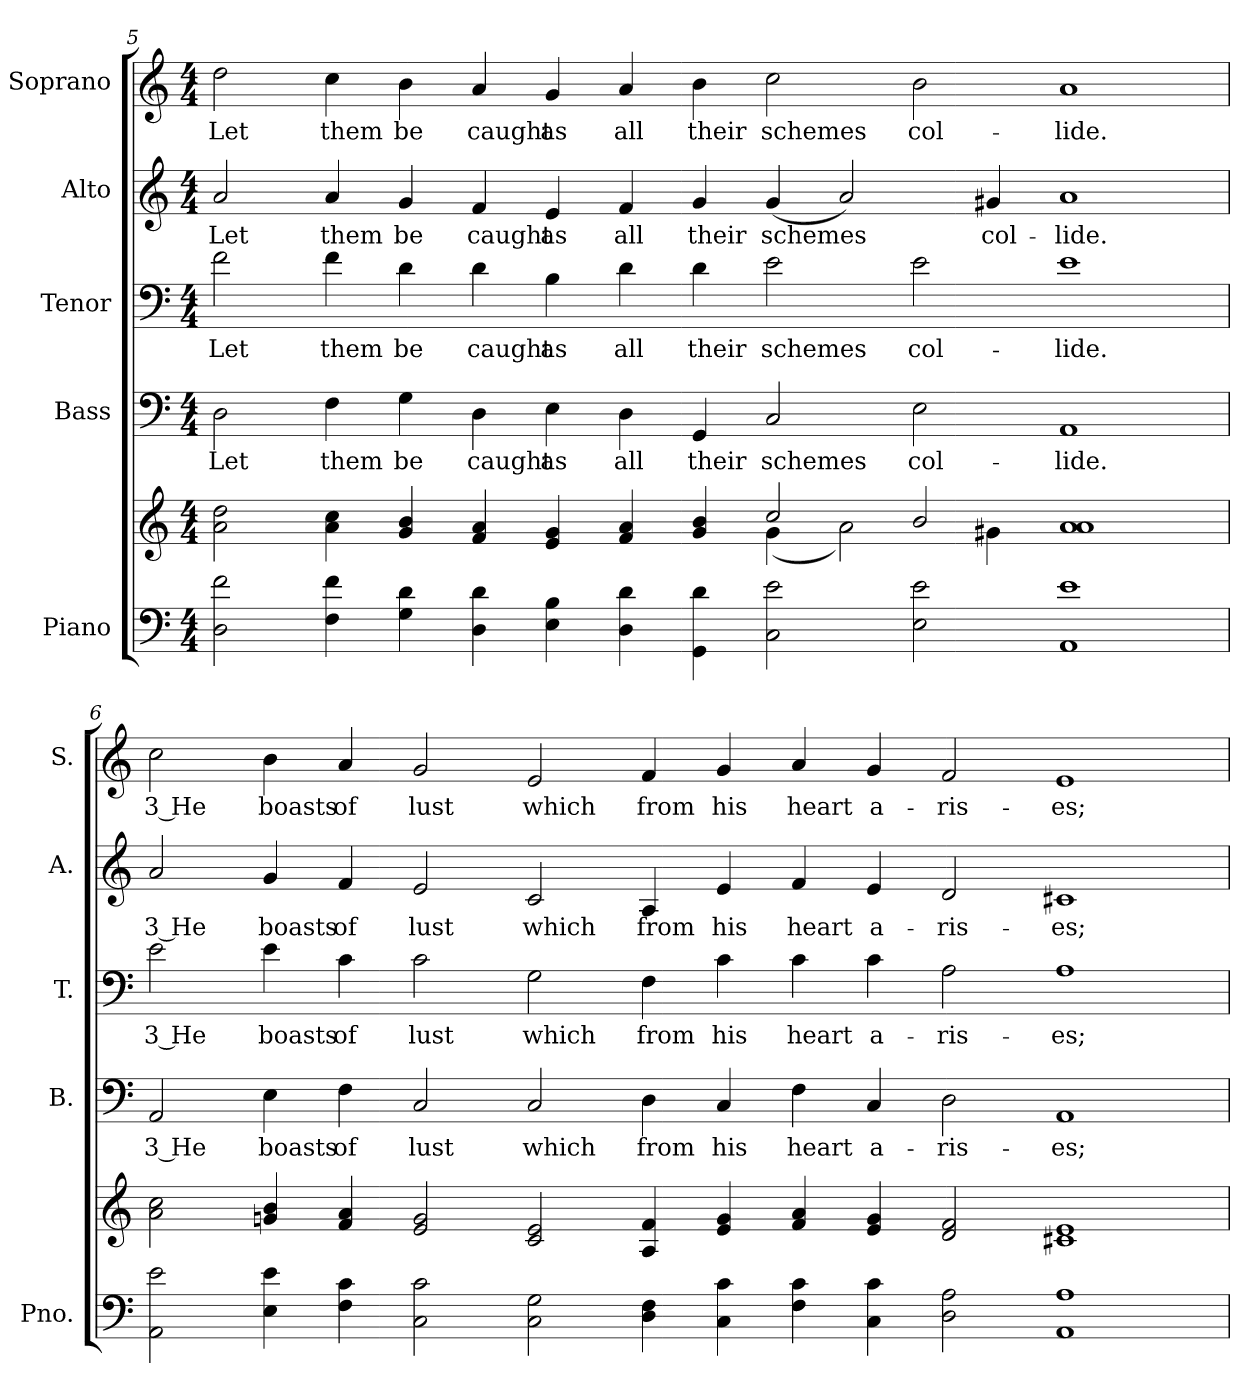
**kern	**kern	**kern	**text	**kern	**text	**kern	**text	**kern	**text
*part5	*part5	*part4	*part4	*part3	*part3	*part2	*part2	*part1	*part1
*staff6	*staff5	*staff4	*staff4	*staff3	*staff3	*staff2	*staff2	*staff1	*staff1
*I"Piano	*	*I"Bass	*	*I"Tenor	*	*I"Alto	*	*I"Soprano	*
*I'Pno.	*	*I'B.	*	*I'T.	*	*I'A.	*	*I'S.	*
!!LO:PB:g=z
*clefF4	*clefG2	*clefF4	*	*clefF4	*	*clefG2	*	*clefG2	*
*k[]	*k[]	*k[]	*	*k[]	*	*k[]	*	*k[]	*
*C:	*C:	*C:	*	*C:	*	*C:	*	*C:	*
*M4/4	*M4/4	*M4/4	*	*M4/4	*	*M4/4	*	*M4/4	*
=5	=5	=5	=5	=5	=5	=5	=5	=5	=5
*	*^	*	*	*	*	*	*	*	*
!	!	!	!	!LO:LY:b:color=#000000	!	!	!	!	!	!
!	!	!	!	!	!	!LO:LY:b:color=#000000	!	!	!	!
!	!	!	!	!	!	!	!	!LO:LY:b:color=#000000	!	!
!	!	!	!	!	!	!	!	!	!	!LO:LY:b:color=#000000
2Di\ 2fi	2ai\ 2ddi	1ryy	2Di\	Let	2fi\	Let	2ai/	Let	2ddi\	Let
!	!	!	!	!LO:LY:b:color=#000000	!	!	!	!	!	!
!	!	!	!	!	!	!LO:LY:b:color=#000000	!	!	!	!
!	!	!	!	!	!	!	!	!LO:LY:b:color=#000000	!	!
!	!	!	!	!	!	!	!	!	!	!LO:LY:b:color=#000000
4Fi\ 4fi	4ai\ 4cci	.	4Fi\	them	4fi\	them	4ai/	them	4cci\	them
!	!	!	!	!LO:LY:b:color=#000000	!	!	!	!	!	!
!	!	!	!	!	!	!LO:LY:b:color=#000000	!	!	!	!
!	!	!	!	!	!	!	!	!LO:LY:b:color=#000000	!	!
!	!	!	!	!	!	!	!	!	!	!LO:LY:b:color=#000000
4Gi\ 4di	4gi/ 4bi	.	4Gi\	be	4di\	be	4gi/	be	4bi\	be
!	!	!	!	!LO:LY:b:color=#000000	!	!	!	!	!	!
!	!	!	!	!	!	!LO:LY:b:color=#000000	!	!	!	!
!	!	!	!	!	!	!	!	!LO:LY:b:color=#000000	!	!
!	!	!	!	!	!	!	!	!	!	!LO:LY:b:color=#000000
4Di\ 4di	4fi/ 4ai	1ryy	4Di\	caught	4di\	caught	4fi/	caught	4ai/	caught
!	!	!	!	!LO:LY:b:color=#000000	!	!	!	!	!	!
!	!	!	!	!	!	!LO:LY:b:color=#000000	!	!	!	!
!	!	!	!	!	!	!	!	!LO:LY:b:color=#000000	!	!
!	!	!	!	!	!	!	!	!	!	!LO:LY:b:color=#000000
4Ei\ 4Bi	4ei/ 4gi	.	4Ei\	as	4Bi\	as	4ei/	as	4gi/	as
!	!	!	!	!LO:LY:b:color=#000000	!	!	!	!	!	!
!	!	!	!	!	!	!LO:LY:b:color=#000000	!	!	!	!
!	!	!	!	!	!	!	!	!LO:LY:b:color=#000000	!	!
!	!	!	!	!	!	!	!	!	!	!LO:LY:b:color=#000000
4Di\ 4di	4fi/ 4ai	.	4Di\	all	4di\	all	4fi/	all	4ai/	all
!	!	!	!	!LO:LY:b:color=#000000	!	!	!	!	!	!
!	!	!	!	!	!	!LO:LY:b:color=#000000	!	!	!	!
!	!	!	!	!	!	!	!	!LO:LY:b:color=#000000	!	!
!	!	!	!	!	!	!	!	!	!	!LO:LY:b:color=#000000
4GGi\ 4di	4gi/ 4bi	.	4GGi/	their	4di\	their	4gi/	their	4bi\	their
!	!	!	!	!LO:LY:b:color=#000000	!	!	!	!	!	!
!	!	!	!	!	!	!LO:LY:b:color=#000000	!	!	!	!
!	!	!	!	!	!	!	!	!LO:LY:b:color=#000000	!	!
!	!	!	!	!	!	!	!	!	!	!LO:LY:b:color=#000000
2Ci\ 2ei	2cci/	(4gi\	2Ci/	schemes	2ei\	schemes	(4gi/	schemes	2cci\	schemes
.	.	2ai\)	.	.	.	.	2ai/)	.	.	.
!	!	!	!	!LO:LY:b:color=#000000	!	!	!	!	!	!
!	!	!	!	!	!	!LO:LY:b:color=#000000	!	!	!	!
!	!	!	!	!	!	!	!	!	!	!LO:LY:b:color=#000000
2Ei\ 2ei	2bi/	.	2Ei\	col-	2ei\	col-	.	.	2bi\	col-
!	!	!	!	!	!	!	!	!LO:LY:b:color=#000000	!	!
.	.	4g#Xi\	.	.	.	.	4g#Xi/	col-	.	.
!	!	!	!	!LO:LY:b:color=#000000	!	!	!	!	!	!
!	!	!	!	!	!	!LO:LY:b:color=#000000	!	!	!	!
!	!	!	!	!	!	!	!	!LO:LY:b:color=#000000	!	!
!	!	!	!	!	!	!	!	!	!	!LO:LY:b:color=#000000
1AAi 1ei	1ai 1ai	1ryy	1AAi	-lide.	1ei	-lide.	1ai	-lide.	1ai	-lide.
*	*v	*v	*	*	*	*	*	*	*	*
=6	=6	=6	=6	=6	=6	=6	=6	=6	=6
*	*^	*	*	*	*	*	*	*	*
!	!	!	!	!LO:LY:b:color=#000000	!	!	!	!	!	!
*	*v	*v	*	*	*	*	*	*	*	*
*	*^	*	*	*	*	*	*	*	*
!	!	!	!	!	!	!LO:LY:b:color=#000000	!	!	!	!
*	*v	*v	*	*	*	*	*	*	*	*
*	*^	*	*	*	*	*	*	*	*
!	!	!	!	!	!	!	!	!LO:LY:b:color=#000000	!	!
*	*v	*v	*	*	*	*	*	*	*	*
*	*^	*	*	*	*	*	*	*	*
!	!	!	!	!	!	!	!	!	!	!LO:LY:b:color=#000000
*	*v	*v	*	*	*	*	*	*	*	*
2AAi\ 2ei	2ai\ 2cci	2AAi/	3 He	2ei\	3 He	2ai/	3 He	2cci\	3 He
!	!	!	!LO:LY:b:color=#000000	!	!	!	!	!	!
!	!	!	!	!	!LO:LY:b:color=#000000	!	!	!	!
!	!	!	!	!	!	!	!LO:LY:b:color=#000000	!	!
!	!	!	!	!	!	!	!	!	!LO:LY:b:color=#000000
4Ei\ 4ei	4gni/ 4bi	4Ei\	boasts	4ei\	boasts	4gi/	boasts	4bi\	boasts
!	!	!	!LO:LY:b:color=#000000	!	!	!	!	!	!
!	!	!	!	!	!LO:LY:b:color=#000000	!	!	!	!
!	!	!	!	!	!	!	!LO:LY:b:color=#000000	!	!
!	!	!	!	!	!	!	!	!	!LO:LY:b:color=#000000
4Fi\ 4ci	4fi/ 4ai	4Fi\	of	4ci\	of	4fi/	of	4ai/	of
!	!	!	!LO:LY:b:color=#000000	!	!	!	!	!	!
!	!	!	!	!	!LO:LY:b:color=#000000	!	!	!	!
!	!	!	!	!	!	!	!LO:LY:b:color=#000000	!	!
!	!	!	!	!	!	!	!	!	!LO:LY:b:color=#000000
2Ci\ 2ci	2ei/ 2gi	2Ci/	lust	2ci\	lust	2ei/	lust	2gi/	lust
!	!	!	!LO:LY:b:color=#000000	!	!	!	!	!	!
!	!	!	!	!	!LO:LY:b:color=#000000	!	!	!	!
!	!	!	!	!	!	!	!LO:LY:b:color=#000000	!	!
!	!	!	!	!	!	!	!	!	!LO:LY:b:color=#000000
2Ci\ 2Gi	2ci/ 2ei	2Ci/	which	2Gi\	which	2ci/	which	2ei/	which
!	!	!	!LO:LY:b:color=#000000	!	!	!	!	!	!
!	!	!	!	!	!LO:LY:b:color=#000000	!	!	!	!
!	!	!	!	!	!	!	!LO:LY:b:color=#000000	!	!
!	!	!	!	!	!	!	!	!	!LO:LY:b:color=#000000
4Di\ 4Fi	4Ai/ 4fi	4Di\	from	4Fi\	from	4Ai/	from	4fi/	from
!	!	!	!LO:LY:b:color=#000000	!	!	!	!	!	!
!	!	!	!	!	!LO:LY:b:color=#000000	!	!	!	!
!	!	!	!	!	!	!	!LO:LY:b:color=#000000	!	!
!	!	!	!	!	!	!	!	!	!LO:LY:b:color=#000000
4Ci\ 4ci	4ei/ 4gi	4Ci/	his	4ci\	his	4ei/	his	4gi/	his
!	!	!	!LO:LY:b:color=#000000	!	!	!	!	!	!
!	!	!	!	!	!LO:LY:b:color=#000000	!	!	!	!
!	!	!	!	!	!	!	!LO:LY:b:color=#000000	!	!
!	!	!	!	!	!	!	!	!	!LO:LY:b:color=#000000
4Fi\ 4ci	4fi/ 4ai	4Fi\	heart	4ci\	heart	4fi/	heart	4ai/	heart
!	!	!	!LO:LY:b:color=#000000	!	!	!	!	!	!
!	!	!	!	!	!LO:LY:b:color=#000000	!	!	!	!
!	!	!	!	!	!	!	!LO:LY:b:color=#000000	!	!
!	!	!	!	!	!	!	!	!	!LO:LY:b:color=#000000
4Ci\ 4ci	4ei/ 4gi	4Ci/	a-	4ci\	a-	4ei/	a-	4gi/	a-
!	!	!	!LO:LY:b:color=#000000	!	!	!	!	!	!
!	!	!	!	!	!LO:LY:b:color=#000000	!	!	!	!
!	!	!	!	!	!	!	!LO:LY:b:color=#000000	!	!
!	!	!	!	!	!	!	!	!	!LO:LY:b:color=#000000
2Di\ 2Ai	2di/ 2fi	2Di\	-ris-	2Ai\	-ris-	2di/	-ris-	2fi/	-ris-
!	!	!	!LO:LY:b:color=#000000	!	!	!	!	!	!
!	!	!	!	!	!LO:LY:b:color=#000000	!	!	!	!
!	!	!	!	!	!	!	!LO:LY:b:color=#000000	!	!
!	!	!	!	!	!	!	!	!	!LO:LY:b:color=#000000
1AAi 1Ai	1c#Xi 1ei	1AAi	-es;	1Ai	-es;	1c#Xi	-es;	1ei	-es;
=	=	=	=	=	=	=	=	=	=
*-	*-	*-	*-	*-	*-	*-	*-	*-	*-
